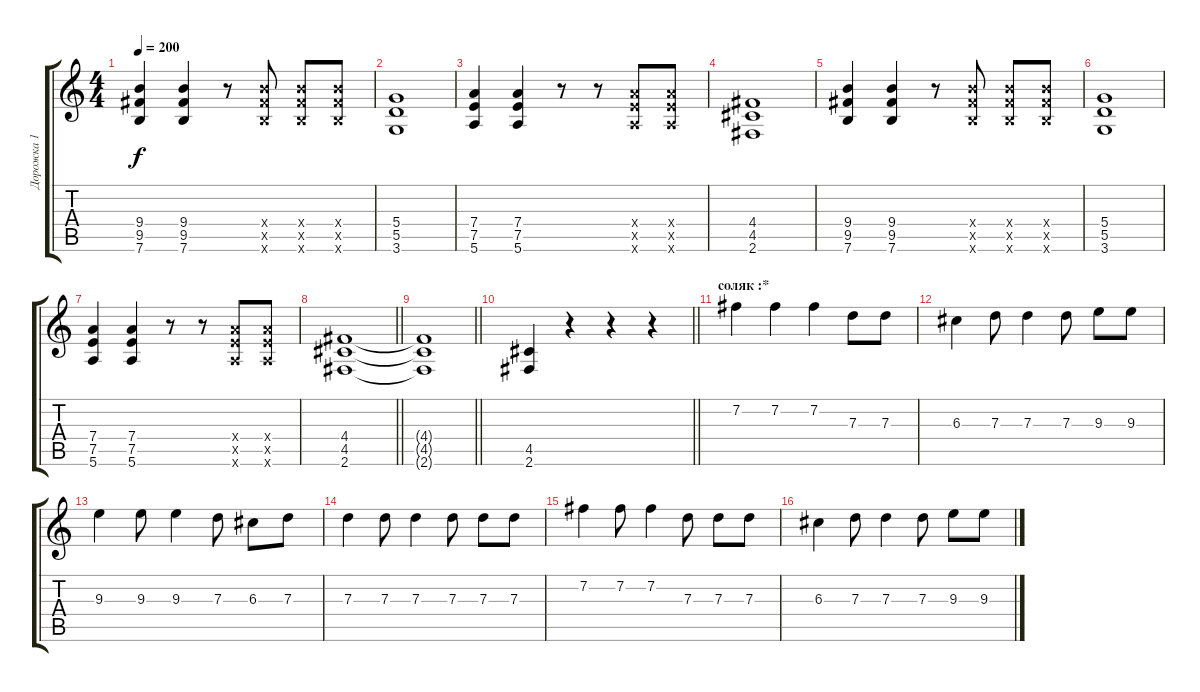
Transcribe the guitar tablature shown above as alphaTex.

\track ("Дорожка 1" "Дорожка 1") {instrument distortionguitar}
\staff {score tabs}
\tuning (E4 B3 G3 D3 A2 E2) {hide}
\ts (4 4)
\tempo 200
\clef g2
\ks c
(9.4 9.5 7.6).4{dy f} (9.4 9.5 7.6).4 r.8 (9.4{x} 9.5{x} 7.6{x}).8 (9.4{x} 9.5{x} 7.6{x}).8 (9.4{x} 9.5{x} 7.6{x}).8 |
(5.4 5.5 3.6).1 |
(7.4 7.5 5.6).4 (7.4 7.5 5.6).4 r.8 r.8 (7.4{x} 7.5{x} 5.6{x}).8 (7.4{x} 7.5{x} 5.6{x}).8 |
(4.4 4.5 2.6).1 |
(9.4 9.5 7.6).4 (9.4 9.5 7.6).4 r.8 (9.4{x} 9.5{x} 7.6{x}).8 (9.4{x} 9.5{x} 7.6{x}).8 (9.4{x} 9.5{x} 7.6{x}).8 |
(5.4 5.5 3.6).1 |
(7.4 7.5 5.6).4 (7.4 7.5 5.6).4 r.8 r.8 (7.4{x} 7.5{x} 5.6{x}).8 (7.4{x} 7.5{x} 5.6{x}).8 |
\barLineRight lightlight
(4.4 4.5 2.6).1 |
\barLineRight lightlight
(4.4{t} 4.5{t} 2.6{t}).1 |
\barLineRight lightlight
(4.5 2.6).4 r.4 r.4 r.4 |
\section ("" "соляк :*")
7.2.4 7.2.4 7.2.4 7.3.8 7.3.8 |
6.3.4 7.3.8 7.3.4 7.3.8 9.3.8 9.3.8 |
9.3.4 9.3.8 9.3.4 7.3.8 6.3.8 7.3.8 |
7.3.4 7.3.8 7.3.4 7.3.8 7.3.8 7.3.8 |
7.2.4 7.2.8 7.2.4 7.3.8 7.3.8 7.3.8 |
6.3.4 7.3.8 7.3.4 7.3.8 9.3.8 9.3.8
